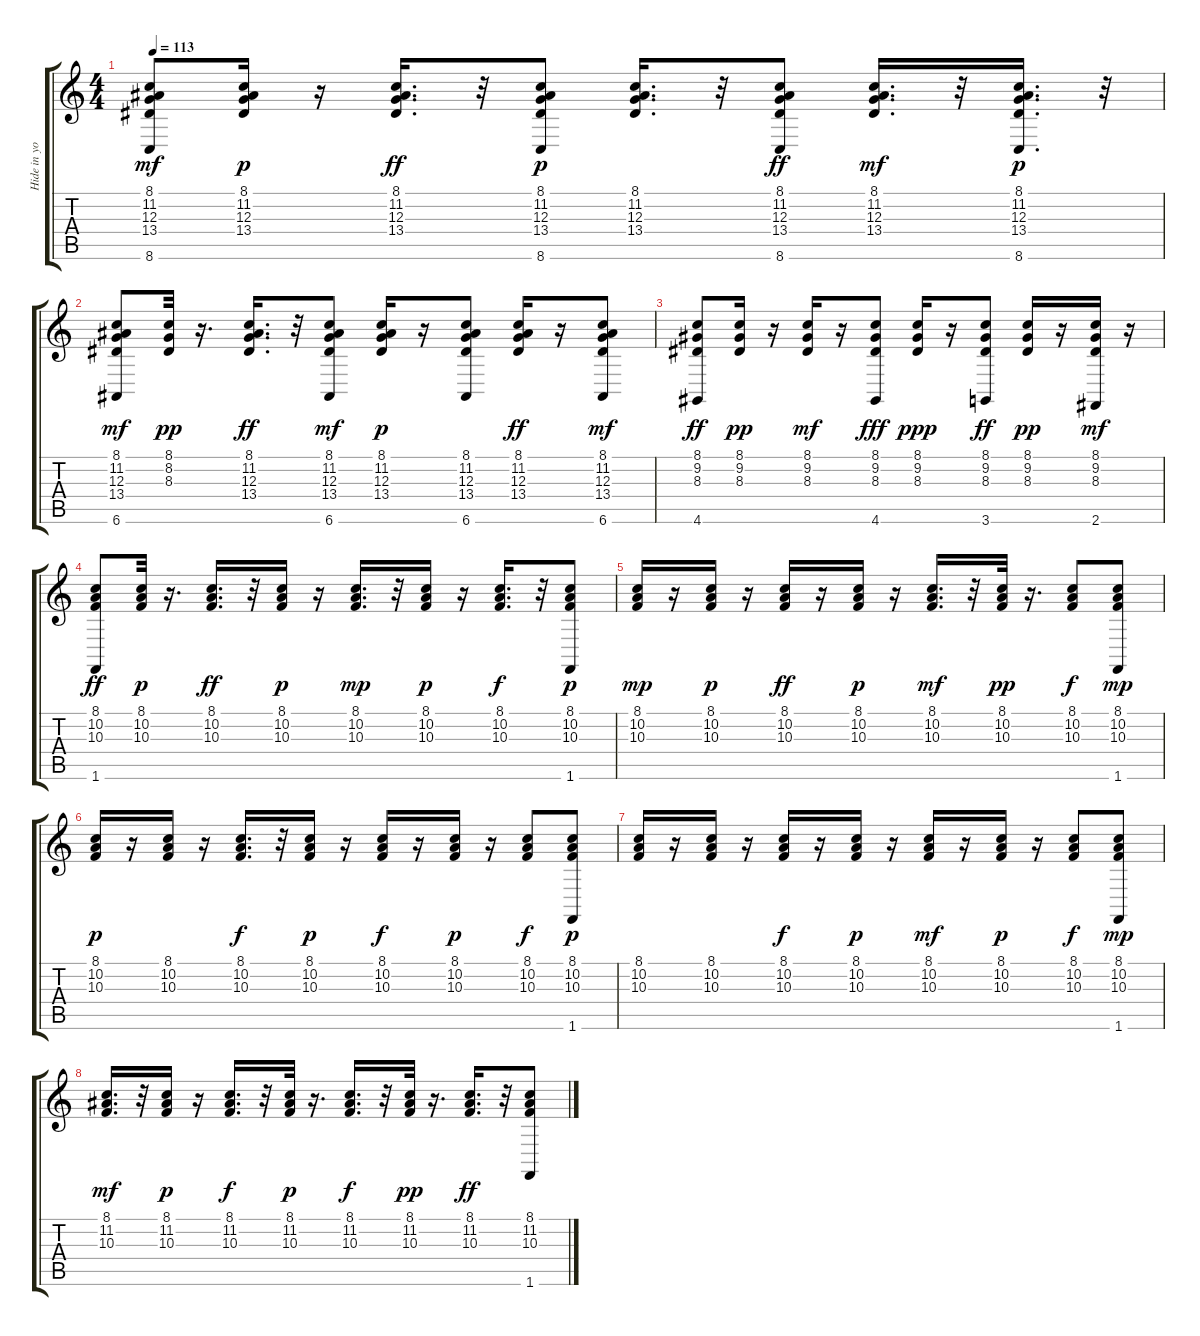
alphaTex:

\track ("Hide in your shell" "Hide in yo") {instrument electricpiano2}
\staff {score tabs}
\tuning (E4 B3 G3 D3 A2 E2) {hide}
\ts (4 4)
\tempo 113
\clef g2
\ks c
(8.1 11.2 12.3 13.4 8.6).8{dy mf} (8.1 11.2 12.3 13.4).16{dy p} r.16 (8.1 11.2 12.3 13.4).16{d dy ff} r.32 (8.1 11.2 12.3 13.4 8.6).8{dy p} (8.1 11.2 12.3 13.4).16{d} r.32 (8.1 11.2 12.3 13.4 8.6).8{dy ff} (8.1 11.2 12.3 13.4).16{d dy mf} r.32 (8.1 11.2 12.3 13.4 8.6).16{d dy p} r.32 |
(8.1 11.2 12.3 13.4 6.6).8{dy mf} (8.1 8.2 8.3).32{dy pp} r.16{d} (8.1 11.2 12.3 13.4).16{d dy ff} r.32 (8.1 11.2 12.3 13.4 6.6).8{dy mf} (8.1 11.2 12.3 13.4).16{dy p} r.16 (8.1 11.2 12.3 13.4 6.6).8 (8.1 11.2 12.3 13.4).16{dy ff} r.16 (8.1 11.2 12.3 13.4 6.6).8{dy mf} |
(8.1 9.2 8.3 4.6).8{dy ff} (8.1 9.2 8.3).16{dy pp} r.16 (8.1 9.2 8.3).16{dy mf} r.16 (8.1 9.2 8.3 4.6).8{dy fff} (8.1 9.2 8.3).16{dy ppp} r.16 (8.1 9.2 8.3 3.6).8{dy ff} (8.1 9.2 8.3).16{dy pp} r.16 (8.1 9.2 8.3 2.6).16{dy mf} r.16 |
(8.1 10.2 10.3 1.6).8{dy ff} (8.1 10.2 10.3).32{dy p} r.16{d} (8.1 10.2 10.3).16{d dy ff} r.32 (8.1 10.2 10.3).16{dy p} r.16 (8.1 10.2 10.3).16{d dy mp} r.32 (8.1 10.2 10.3).16{dy p} r.16 (8.1 10.2 10.3).16{d dy f} r.32 (8.1 10.2 10.3 1.6).8{dy p} |
(8.1 10.2 10.3).16{dy mp} r.16 (8.1 10.2 10.3).16{dy p} r.16 (8.1 10.2 10.3).16{dy ff} r.16 (8.1 10.2 10.3).16{dy p} r.16 (8.1 10.2 10.3).16{d dy mf} r.32 (8.1 10.2 10.3).32{dy pp} r.16{d} (8.1 10.2 10.3).8{dy f} (8.1 10.2 10.3 1.6).8{dy mp} |
(8.1 10.2 10.3).16{dy p} r.16 (8.1 10.2 10.3).16 r.16 (8.1 10.2 10.3).16{d dy f} r.32 (8.1 10.2 10.3).16{dy p} r.16 (8.1 10.2 10.3).16{dy f} r.16 (8.1 10.2 10.3).16{dy p} r.16 (8.1 10.2 10.3).8{dy f} (8.1 10.2 10.3 1.6).8{dy p} |
(8.1 10.2 10.3).16 r.16 (8.1 10.2 10.3).16 r.16 (8.1 10.2 10.3).16{dy f} r.16 (8.1 10.2 10.3).16{dy p} r.16 (8.1 10.2 10.3).16{dy mf} r.16 (8.1 10.2 10.3).16{dy p} r.16 (8.1 10.2 10.3).8{dy f} (8.1 10.2 10.3 1.6).8{dy mp} |
(8.1 11.2 10.3).16{d dy mf} r.32 (8.1 11.2 10.3).16{dy p} r.16 (8.1 11.2 10.3).16{d dy f} r.32 (8.1 11.2 10.3).32{dy p} r.16{d} (8.1 11.2 10.3).16{d dy f} r.32 (8.1 11.2 10.3).32{dy pp} r.16{d} (8.1 11.2 10.3).16{d dy ff} r.32 (8.1 11.2 10.3 1.6).8
